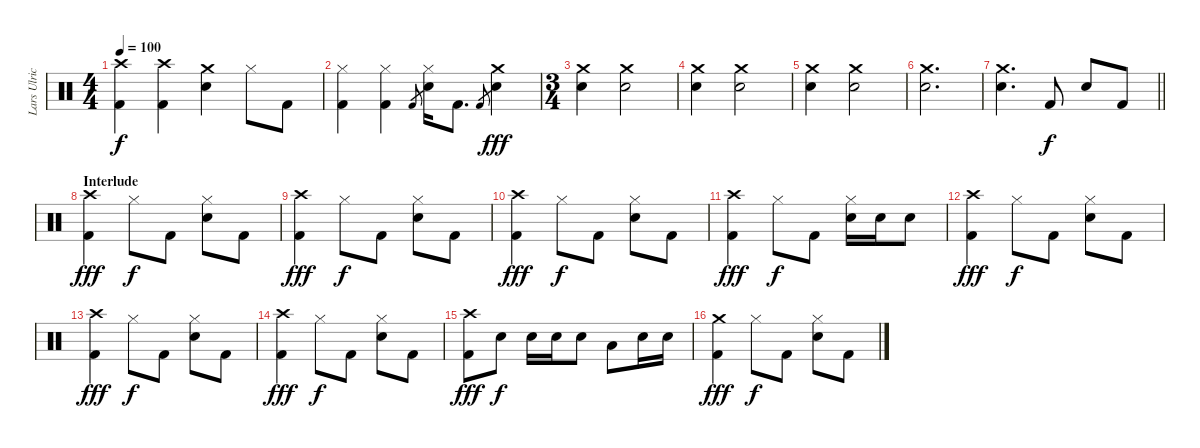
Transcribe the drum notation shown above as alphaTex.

\track ("Lars Ulrich" "Lars Ulric") {instrument percussion}
\staff {score}
\articulation defaults
\ts (4 4)
\tempo 100
\clef neutral
\ks c
("Crash high (hit)" "Kick (hit) 2").4{dy f} ("Crash high (hit)" "Kick (hit) 2").4 ("Crash medium (hit)" "Electric Snare (hit)").4 "Hi-Hat (closed)".8 "Kick (hit) 2".8 |
("Hi-Hat (closed)" "Kick (hit) 2").4 ("Hi-Hat (closed)" "Kick (hit) 2").4 "Kick (hit) 2".8{gr} ("Hi-Hat (closed)" "Electric Snare (hit)").16 "Kick (hit) 2".8{d} "Kick (hit) 2".8{gr} ("Crash medium (hit)" "Electric Snare (hit)").4{dy fff} |
\ts (3 4)
("Crash medium (hit)" "Electric Snare (hit)").4 ("Crash medium (hit)" "Electric Snare (hit)").2 |
("Crash medium (hit)" "Electric Snare (hit)").4 ("Crash medium (hit)" "Electric Snare (hit)").2 |
("Crash medium (hit)" "Electric Snare (hit)").4 ("Crash medium (hit)" "Electric Snare (hit)").2 |
("Crash medium (hit)" "Electric Snare (hit)").2{d} |
\barLineRight lightlight
("Crash medium (hit)" "Electric Snare (hit)").4{d} "Kick (hit) 2".8{dy f} "Electric Snare (hit)".8 "Kick (hit) 2".8 |
\section ("" "Interlude")
("Crash high (hit)" "Kick (hit) 2").4{dy fff} "Hi-Hat (closed)".8{dy f} "Kick (hit) 2".8 ("Hi-Hat (closed)" "Electric Snare (hit)").8 "Kick (hit) 2".8 |
("Crash high (hit)" "Kick (hit) 2").4{dy fff} "Hi-Hat (closed)".8{dy f} "Kick (hit) 2".8 ("Hi-Hat (closed)" "Electric Snare (hit)").8 "Kick (hit) 2".8 |
("Crash high (hit)" "Kick (hit) 2").4{dy fff} "Hi-Hat (closed)".8{dy f} "Kick (hit) 2".8 ("Hi-Hat (closed)" "Electric Snare (hit)").8 "Kick (hit) 2".8 |
("Crash high (hit)" "Kick (hit) 2").4{dy fff} "Hi-Hat (closed)".8{dy f} "Kick (hit) 2".8 ("Hi-Hat (closed)" "Electric Snare (hit)").16 "Electric Snare (hit)".16 "Electric Snare (hit)".8 |
("Crash high (hit)" "Kick (hit) 2").4{dy fff} "Hi-Hat (closed)".8{dy f} "Kick (hit) 2".8 ("Hi-Hat (closed)" "Electric Snare (hit)").8 "Kick (hit) 2".8 |
("Crash high (hit)" "Kick (hit) 2").4{dy fff} "Hi-Hat (closed)".8{dy f} "Kick (hit) 2".8 ("Hi-Hat (closed)" "Electric Snare (hit)").8 "Kick (hit) 2".8 |
("Crash high (hit)" "Kick (hit) 2").4{dy fff} "Hi-Hat (closed)".8{dy f} "Kick (hit) 2".8 ("Hi-Hat (closed)" "Electric Snare (hit)").8 "Kick (hit) 2".8 |
("Crash high (hit)" "Kick (hit) 2").8{dy fff} "Electric Snare (hit)".8{dy f} "Electric Snare (hit)".16 "Electric Snare (hit)".16 "Electric Snare (hit)".8 "Low Tom (hit)".8 "Electric Snare (hit)".16 "Electric Snare (hit)".16 |
("Crash medium (hit)" "Kick (hit) 2").4{dy fff} "Hi-Hat (closed)".8{dy f} "Kick (hit) 2".8 ("Hi-Hat (closed)" "Electric Snare (hit)").8 "Kick (hit) 2".8
